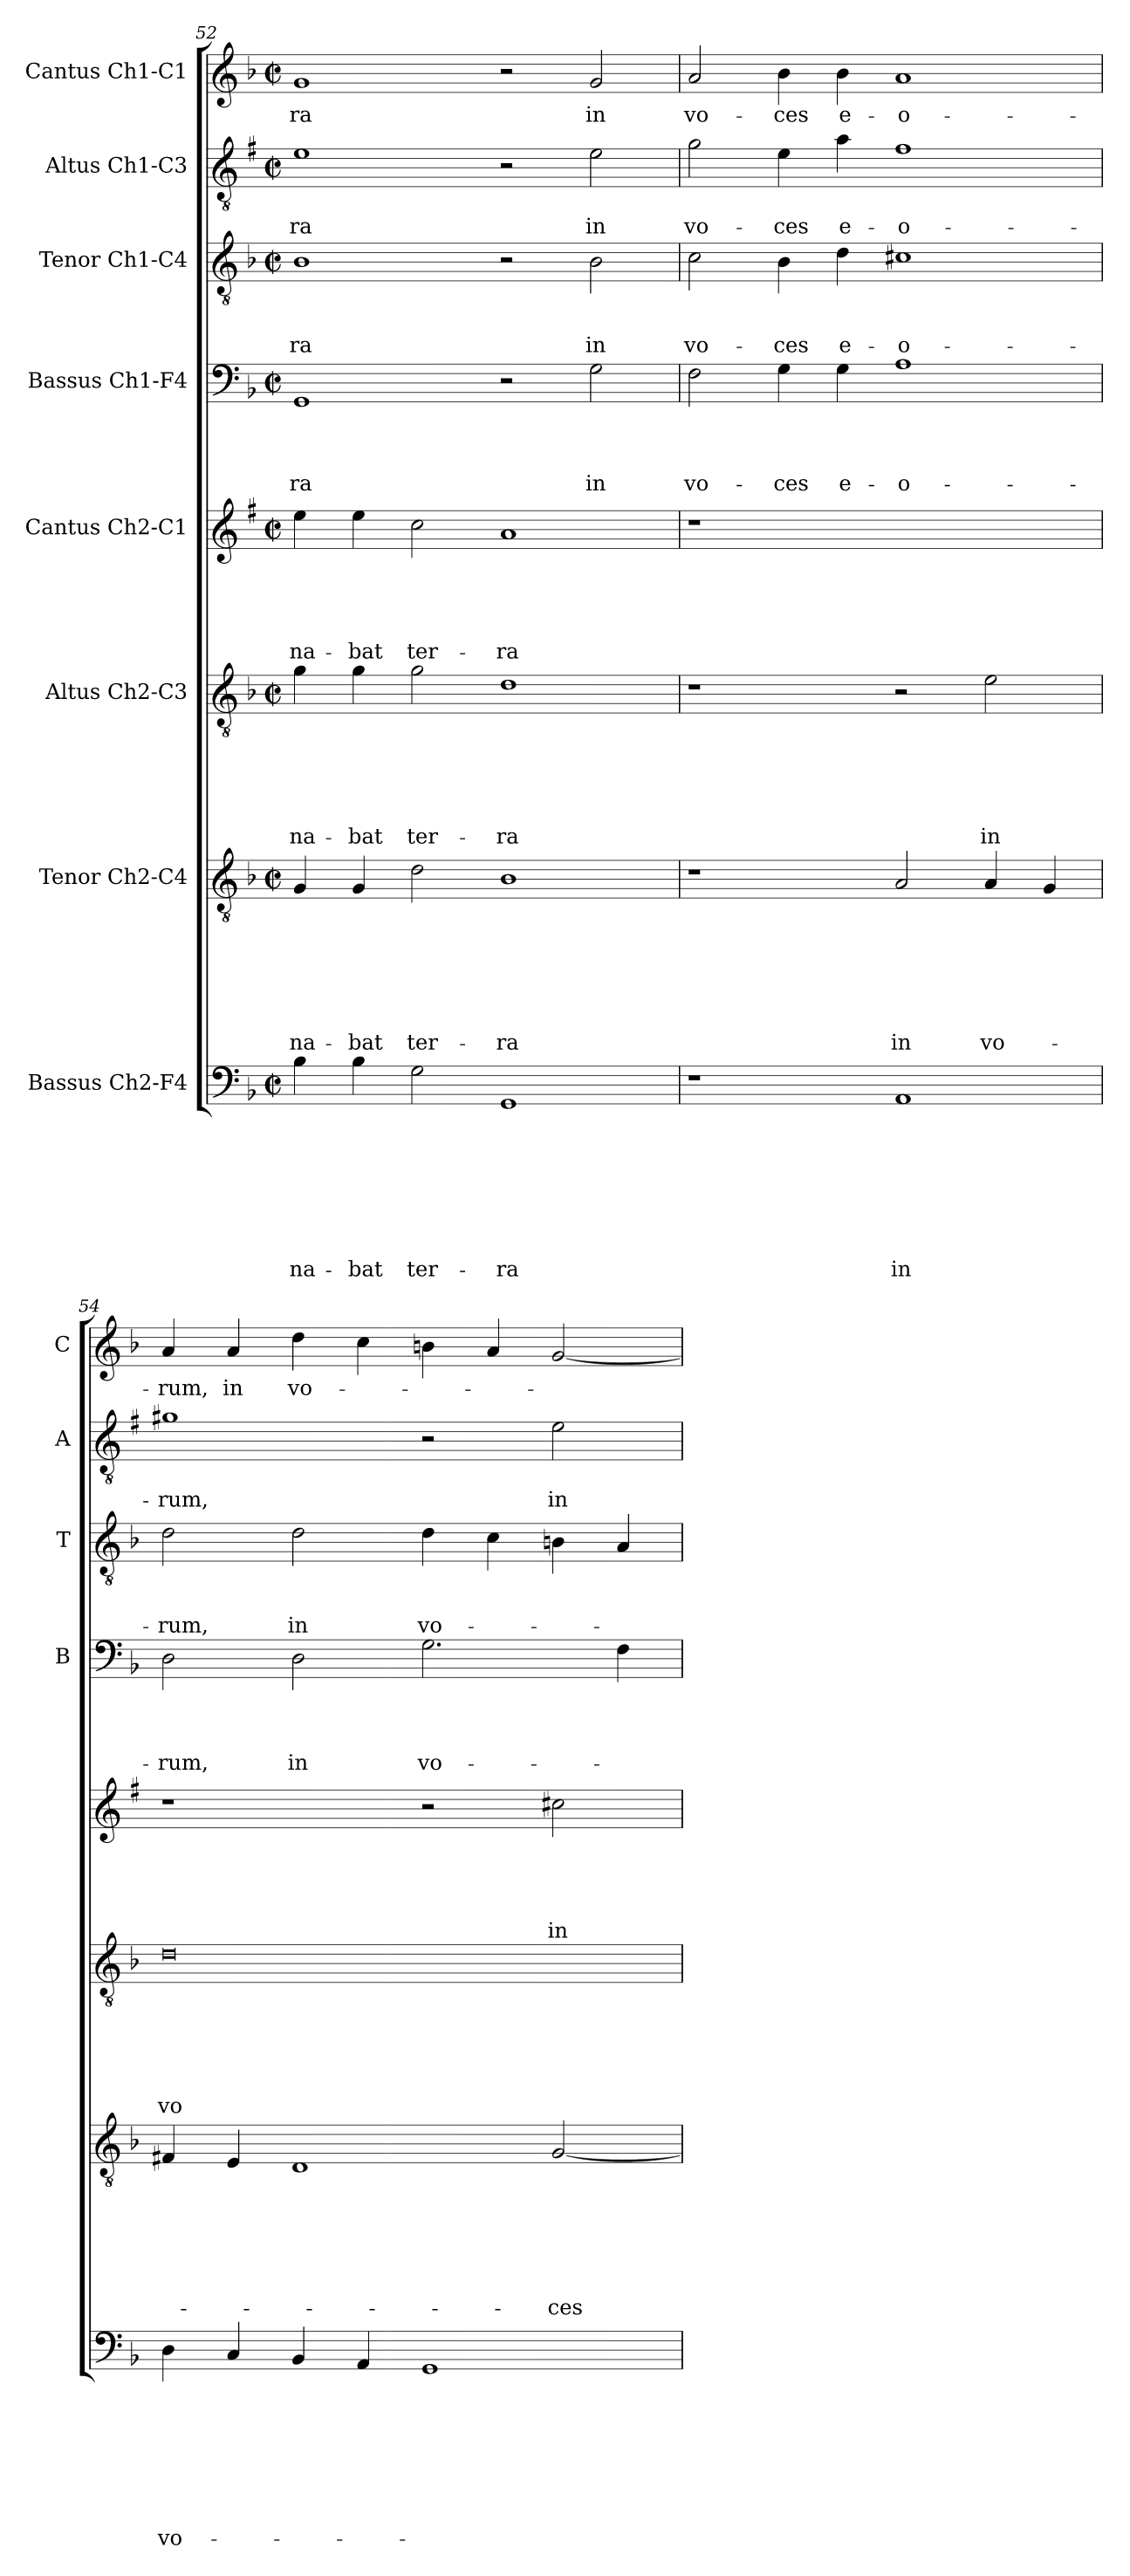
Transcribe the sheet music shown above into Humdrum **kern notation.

**kern	**text	**text	**text	**text	**text	**text	**text	**text	**kern	**text	**text	**text	**text	**text	**text	**text	**kern	**text	**text	**text	**text	**text	**text	**kern	**text	**text	**text	**text	**text	**kern	**text	**text	**text	**text	**kern	**text	**text	**text	**kern	**text	**text	**kern	**text
*part8	*part8	*part8	*part8	*part8	*part8	*part8	*part8	*part8	*part7	*part7	*part7	*part7	*part7	*part7	*part7	*part7	*part6	*part6	*part6	*part6	*part6	*part6	*part6	*part5	*part5	*part5	*part5	*part5	*part5	*part4	*part4	*part4	*part4	*part4	*part3	*part3	*part3	*part3	*part2	*part2	*part2	*part1	*part1
*staff8	*staff8	*staff8	*staff8	*staff8	*staff8	*staff8	*staff8	*staff8	*staff7	*staff7	*staff7	*staff7	*staff7	*staff7	*staff7	*staff7	*staff6	*staff6	*staff6	*staff6	*staff6	*staff6	*staff6	*staff5	*staff5	*staff5	*staff5	*staff5	*staff5	*staff4	*staff4	*staff4	*staff4	*staff4	*staff3	*staff3	*staff3	*staff3	*staff2	*staff2	*staff2	*staff1	*staff1
*I"Bassus Ch2-F4	*	*	*	*	*	*	*	*	*I"Tenor Ch2-C4	*	*	*	*	*	*	*	*I"Altus Ch2-C3	*	*	*	*	*	*	*I"Cantus Ch2-C1	*	*	*	*	*	*I"Bassus Ch1-F4	*	*	*	*	*I"Tenor Ch1-C4	*	*	*	*I"Altus Ch1-C3	*	*	*I"Cantus Ch1-C1	*
*	*	*	*	*	*	*	*	*	*	*	*	*	*	*	*	*	*	*	*	*	*	*	*	*	*	*	*	*	*	*I'B	*	*	*	*	*I'T	*	*	*	*I'A	*	*	*I'C	*
*clefF4	*	*	*	*	*	*	*	*	*clefGv2	*	*	*	*	*	*	*	*clefGv2	*	*	*	*	*	*	*clefG2	*	*	*	*	*	*clefF4	*	*	*	*	*clefGv2	*	*	*	*clefGv2	*	*	*clefG2	*
*	*	*	*	*	*	*	*	*	*	*	*	*	*	*	*	*	*	*	*	*	*	*	*	*ITrd1c2	*	*	*	*	*	*	*	*	*	*	*	*	*	*	*ITrd1c2	*	*	*	*
*k[b-]	*	*	*	*	*	*	*	*	*k[b-]	*	*	*	*	*	*	*	*k[b-]	*	*	*	*	*	*	*k[b-]	*	*	*	*	*	*k[b-]	*	*	*	*	*k[b-]	*	*	*	*k[b-]	*	*	*k[b-]	*
*F:	*	*	*	*	*	*	*	*	*F:	*	*	*	*	*	*	*	*F:	*	*	*	*	*	*	*F:	*	*	*	*	*	*F:	*	*	*	*	*F:	*	*	*	*F:	*	*	*F:	*
*M2/2	*	*	*	*	*	*	*	*	*M2/2	*	*	*	*	*	*	*	*M2/2	*	*	*	*	*	*	*M2/2	*	*	*	*	*	*M2/2	*	*	*	*	*M2/2	*	*	*	*M2/2	*	*	*M2/2	*
*met(c|)	*	*	*	*	*	*	*	*	*met(c|)	*	*	*	*	*	*	*	*met(c|)	*	*	*	*	*	*	*met(c|)	*	*	*	*	*	*met(c|)	*	*	*	*	*met(c|)	*	*	*	*met(c|)	*	*	*met(c|)	*
=52	=52	=52	=52	=52	=52	=52	=52	=52	=52	=52	=52	=52	=52	=52	=52	=52	=52	=52	=52	=52	=52	=52	=52	=52	=52	=52	=52	=52	=52	=52	=52	=52	=52	=52	=52	=52	=52	=52	=52	=52	=52	=52	=52
!	!	!	!	!	!	!	!	!LO:LY:b	!	!	!	!	!	!	!	!LO:LY:b	!	!	!	!	!	!	!LO:LY:b	!	!	!	!	!	!LO:LY:b	!	!	!	!	!LO:LY:b	!	!	!	!LO:LY:b	!	!	!LO:LY:b	!	!LO:LY:b
4B-\	.	.	.	.	.	.	.	-na-	4G/	.	.	.	.	.	.	-na-	4g\	.	.	.	.	.	-na-	4dd\	.	.	.	.	-na-	1GG	.	.	.	-ra	1B-	.	.	-ra	1d	.	-ra	1g	-ra
!	!	!	!	!	!	!	!	!LO:LY:b	!	!	!	!	!	!	!	!LO:LY:b	!	!	!	!	!	!	!LO:LY:b	!	!	!	!	!	!LO:LY:b	!	!	!	!	!	!	!	!	!	!	!	!	!	!
4B-\	.	.	.	.	.	.	.	-bat	4G/	.	.	.	.	.	.	-bat	4g\	.	.	.	.	.	-bat	4dd\	.	.	.	.	-bat	.	.	.	.	.	.	.	.	.	.	.	.	.	.
!	!	!	!	!	!	!	!	!LO:LY:b	!	!	!	!	!	!	!	!LO:LY:b	!	!	!	!	!	!	!LO:LY:b	!	!	!	!	!	!LO:LY:b	!	!	!	!	!	!	!	!	!	!	!	!	!	!
2G\	.	.	.	.	.	.	.	ter-	2d\	.	.	.	.	.	.	ter-	2g\	.	.	.	.	.	ter-	2b-\	.	.	.	.	ter-	.	.	.	.	.	.	.	.	.	.	.	.	.	.
!	!	!	!	!	!	!	!	!LO:LY:b	!	!	!	!	!	!	!	!LO:LY:b	!	!	!	!	!	!	!LO:LY:b	!	!	!	!	!	!LO:LY:b	!	!	!	!	!	!	!	!	!	!	!	!	!	!
1GG	.	.	.	.	.	.	.	-ra	1B-	.	.	.	.	.	.	-ra	1d	.	.	.	.	.	-ra	1g	.	.	.	.	-ra	2r	.	.	.	.	2r	.	.	.	2r	.	.	2r	.
!	!	!	!	!	!	!	!	!	!	!	!	!	!	!	!	!	!	!	!	!	!	!	!	!	!	!	!	!	!	!	!	!	!	!LO:LY:b	!	!	!	!LO:LY:b	!	!	!LO:LY:b	!	!LO:LY:b
.	.	.	.	.	.	.	.	.	.	.	.	.	.	.	.	.	.	.	.	.	.	.	.	.	.	.	.	.	.	2G\	.	.	.	in	2B-\	.	.	in	2d\	.	in	2g/	in
=53	=53	=53	=53	=53	=53	=53	=53	=53	=53	=53	=53	=53	=53	=53	=53	=53	=53	=53	=53	=53	=53	=53	=53	=53	=53	=53	=53	=53	=53	=53	=53	=53	=53	=53	=53	=53	=53	=53	=53	=53	=53	=53	=53
!	!	!	!	!	!	!	!	!	!	!	!	!	!	!	!	!	!	!	!	!	!	!	!	!	!	!	!	!	!	!	!	!	!	!LO:LY:b	!	!	!	!LO:LY:b	!	!	!LO:LY:b	!	!LO:LY:b
1r	.	.	.	.	.	.	.	.	1r	.	.	.	.	.	.	.	1r	.	.	.	.	.	.	1r	.	.	.	.	.	2F\	.	.	.	vo-	2c\	.	.	vo-	2f\	.	vo-	2a/	vo-
!	!	!	!	!	!	!	!	!	!	!	!	!	!	!	!	!	!	!	!	!	!	!	!	!	!	!	!	!	!	!	!	!	!	!LO:LY:b	!	!	!	!LO:LY:b	!	!	!LO:LY:b	!	!LO:LY:b
.	.	.	.	.	.	.	.	.	.	.	.	.	.	.	.	.	.	.	.	.	.	.	.	.	.	.	.	.	.	4G\	.	.	.	-ces	4B-\	.	.	-ces	4d\	.	-ces	4b-\	-ces
!	!	!	!	!	!	!	!	!	!	!	!	!	!	!	!	!	!	!	!	!	!	!	!	!	!	!	!	!	!	!	!	!	!	!LO:LY:b	!	!	!	!LO:LY:b	!	!	!LO:LY:b	!	!LO:LY:b
.	.	.	.	.	.	.	.	.	.	.	.	.	.	.	.	.	.	.	.	.	.	.	.	.	.	.	.	.	.	4G\	.	.	.	e-	4d\	.	.	e-	4g\	.	e-	4b-\	e-
!	!	!	!	!	!	!	!	!LO:LY:b	!	!	!	!	!	!	!	!LO:LY:b	!	!	!	!	!	!	!	!	!	!	!	!	!	!	!	!	!	!LO:LY:b	!	!	!	!LO:LY:b	!	!	!LO:LY:b	!	!LO:LY:b
1AA	.	.	.	.	.	.	.	in	2A/	.	.	.	.	.	.	in	2r	.	.	.	.	.	.	1ryy	.	.	.	.	.	1A	.	.	.	-o-	1c#X	.	.	-o-	1e	.	-o-	1a	-o-
!	!	!	!	!	!	!	!	!	!	!	!	!	!	!	!	!LO:LY:b	!	!	!	!	!	!	!LO:LY:b	!	!	!	!	!	!	!	!	!	!	!	!	!	!	!	!	!	!	!	!
.	.	.	.	.	.	.	.	.	4A/	.	.	.	.	.	.	vo-	2e\	.	.	.	.	.	in	.	.	.	.	.	.	.	.	.	.	.	.	.	.	.	.	.	.	.	.
.	.	.	.	.	.	.	.	.	4G/	.	.	.	.	.	.	.	.	.	.	.	.	.	.	.	.	.	.	.	.	.	.	.	.	.	.	.	.	.	.	.	.	.	.
!!LO:LB:g=z
=54	=54	=54	=54	=54	=54	=54	=54	=54	=54	=54	=54	=54	=54	=54	=54	=54	=54	=54	=54	=54	=54	=54	=54	=54	=54	=54	=54	=54	=54	=54	=54	=54	=54	=54	=54	=54	=54	=54	=54	=54	=54	=54	=54
!	!	!	!	!	!	!	!	!LO:LY:b	!	!	!	!	!	!	!	!	!	!	!	!	!	!	!LO:LY:b	!	!	!	!	!	!	!	!	!	!	!LO:LY:b	!	!	!	!LO:LY:b	!	!	!LO:LY:b	!	!LO:LY:b
4D\	.	.	.	.	.	.	.	vo-	4F#X/	.	.	.	.	.	.	.	0d	.	.	.	.	.	vo-	1r	.	.	.	.	.	2D\	.	.	.	-rum,	2d\	.	.	-rum,	1f#X	.	-rum,	4a/	-rum,
!	!	!	!	!	!	!	!	!	!	!	!	!	!	!	!	!	!	!	!	!	!	!	!	!	!	!	!	!	!	!	!	!	!	!	!	!	!	!	!	!	!	!	!LO:LY:b
4C/	.	.	.	.	.	.	.	.	4E/	.	.	.	.	.	.	.	.	.	.	.	.	.	.	.	.	.	.	.	.	.	.	.	.	.	.	.	.	.	.	.	.	4a/	in
!	!	!	!	!	!	!	!	!	!	!	!	!	!	!	!	!	!	!	!	!	!	!	!	!	!	!	!	!	!	!	!	!	!	!LO:LY:b	!	!	!	!LO:LY:b	!	!	!	!	!LO:LY:b
4BB-/	.	.	.	.	.	.	.	.	1D	.	.	.	.	.	.	.	.	.	.	.	.	.	.	.	.	.	.	.	.	2D\	.	.	.	in	2d\	.	.	in	.	.	.	4dd\	vo-
4AA/	.	.	.	.	.	.	.	.	.	.	.	.	.	.	.	.	.	.	.	.	.	.	.	.	.	.	.	.	.	.	.	.	.	.	.	.	.	.	.	.	.	4cc\	.
!	!	!	!	!	!	!	!	!	!	!	!	!	!	!	!	!	!	!	!	!	!	!	!	!	!	!	!	!	!	!	!	!	!	!LO:LY:b	!	!	!	!LO:LY:b	!	!	!	!	!
1GG	.	.	.	.	.	.	.	.	.	.	.	.	.	.	.	.	.	.	.	.	.	.	.	2r	.	.	.	.	.	2.G\	.	.	.	vo-	4d\	.	.	vo-	2r	.	.	4bn\	.
.	.	.	.	.	.	.	.	.	.	.	.	.	.	.	.	.	.	.	.	.	.	.	.	.	.	.	.	.	.	.	.	.	.	.	4c\	.	.	.	.	.	.	4a/	.
!	!	!	!	!	!	!	!	!	!	!	!	!	!	!	!	!LO:LY:b	!	!	!	!	!	!	!	!	!	!	!	!	!LO:LY:b	!	!	!	!	!	!	!	!	!	!	!	!LO:LY:b	!	!
.	.	.	.	.	.	.	.	.	[2G/	.	.	.	.	.	.	-ces	.	.	.	.	.	.	.	2bn\	.	.	.	.	in	.	.	.	.	.	4Bn\	.	.	.	2d\	.	in	[2g/	.
.	.	.	.	.	.	.	.	.	.	.	.	.	.	.	.	.	.	.	.	.	.	.	.	.	.	.	.	.	.	4F\	.	.	.	.	4A/	.	.	.	.	.	.	.	.
=	=	=	=	=	=	=	=	=	=	=	=	=	=	=	=	=	=	=	=	=	=	=	=	=	=	=	=	=	=	=	=	=	=	=	=	=	=	=	=	=	=	=	=
*-	*-	*-	*-	*-	*-	*-	*-	*-	*-	*-	*-	*-	*-	*-	*-	*-	*-	*-	*-	*-	*-	*-	*-	*-	*-	*-	*-	*-	*-	*-	*-	*-	*-	*-	*-	*-	*-	*-	*-	*-	*-	*-	*-
